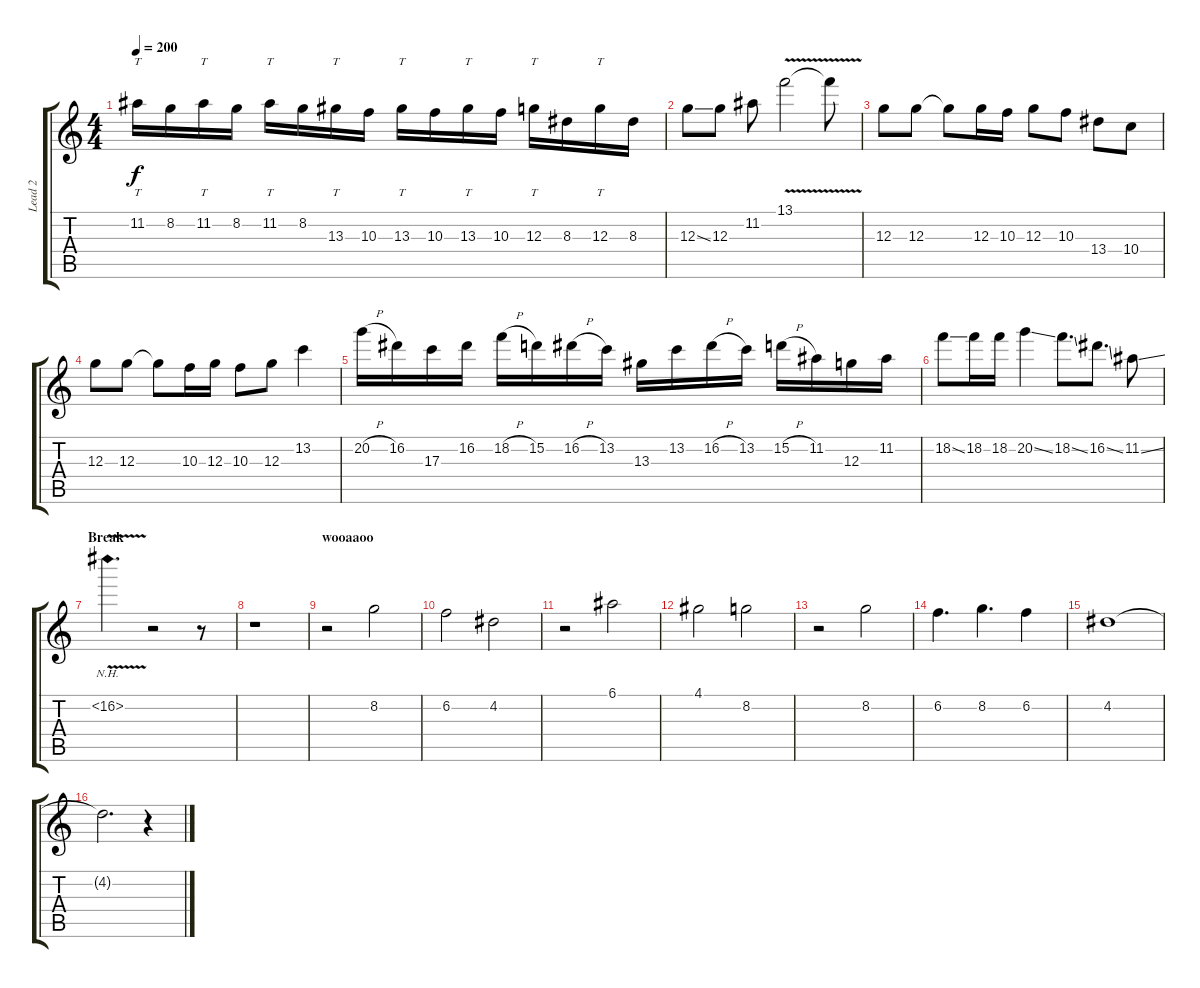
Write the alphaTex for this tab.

\track ("Lead 2" "Lead 2") {instrument distortionguitar}
\staff {score tabs}
\tuning (E4 B3 G3 D3 A2 E2) {hide}
\ts (4 4)
\tempo 200
\clef g2
\ks c
11.2.16{tt dy f} 8.2.16 11.2.16{tt} 8.2.16 11.2.16{tt} 8.2.16 13.3.16{tt} 10.3.16 13.3.16{tt} 10.3.16 13.3.16{tt} 10.3.16 12.3.16{tt} 8.3.16 12.3.16{tt} 8.3.16 |
12.3{ss}.8 12.3.8 11.2.8 13.1{v}.2 13.1{t}.8 |
12.3.8 12.3.8 12.3{t}.8 12.3.16 10.3.16 12.3.8 10.3.8 13.4.8 10.4.8 |
12.3.8 12.3.8 12.3{t}.8 10.3.16 12.3.16 10.3.8 12.3.8 13.2.4 |
20.2{h}.16 16.2.16 17.3.16 16.2.16 18.2{h}.16 15.2.16 16.2{h}.16 13.2.16 13.3.16 13.2.16 16.2{h}.16 13.2.16 15.2{h}.16 11.2.16 12.3.16 11.2.16 |
18.2{ss}.8 18.2.16 18.2.16 20.2{ss}.4 18.2{ss}.8{d} 16.2{ss}.8{d} 11.2{ss}.8 |
\section ("" "Break")
16.2{nh v}.4{d} r.2 r.8 |
r.1 |
\section ("" "wooaaoo")
r.2 8.2.2 |
6.2.2 4.2.2 |
r.2 6.1.2 |
4.1.2 8.2.2 |
r.2 8.2.2 |
6.2.4{d} 8.2.4{d} 6.2.4 |
4.2.1 |
4.2{t}.2{d} r.4
